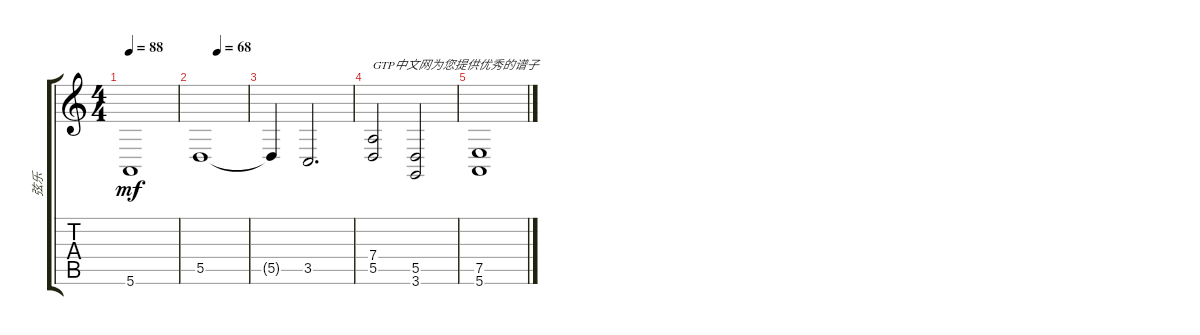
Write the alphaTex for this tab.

\track ("弦乐" "弦乐") {instrument stringensemble1}
\staff {score tabs}
\tuning (E4 B3 G3 D3 A2 E2) {hide}
\ts (4 4)
\tempo 88
\clef g2
\ks c
5.6.1{dy mf} |
\tempo (68 0.375)
5.5.1 |
5.5{t}.4 3.5.2{d} |
(7.4 5.5).2{txt "GTP中文网为您提供优秀的谱子"} (5.5 3.6).2 |
(7.5 5.6).1
